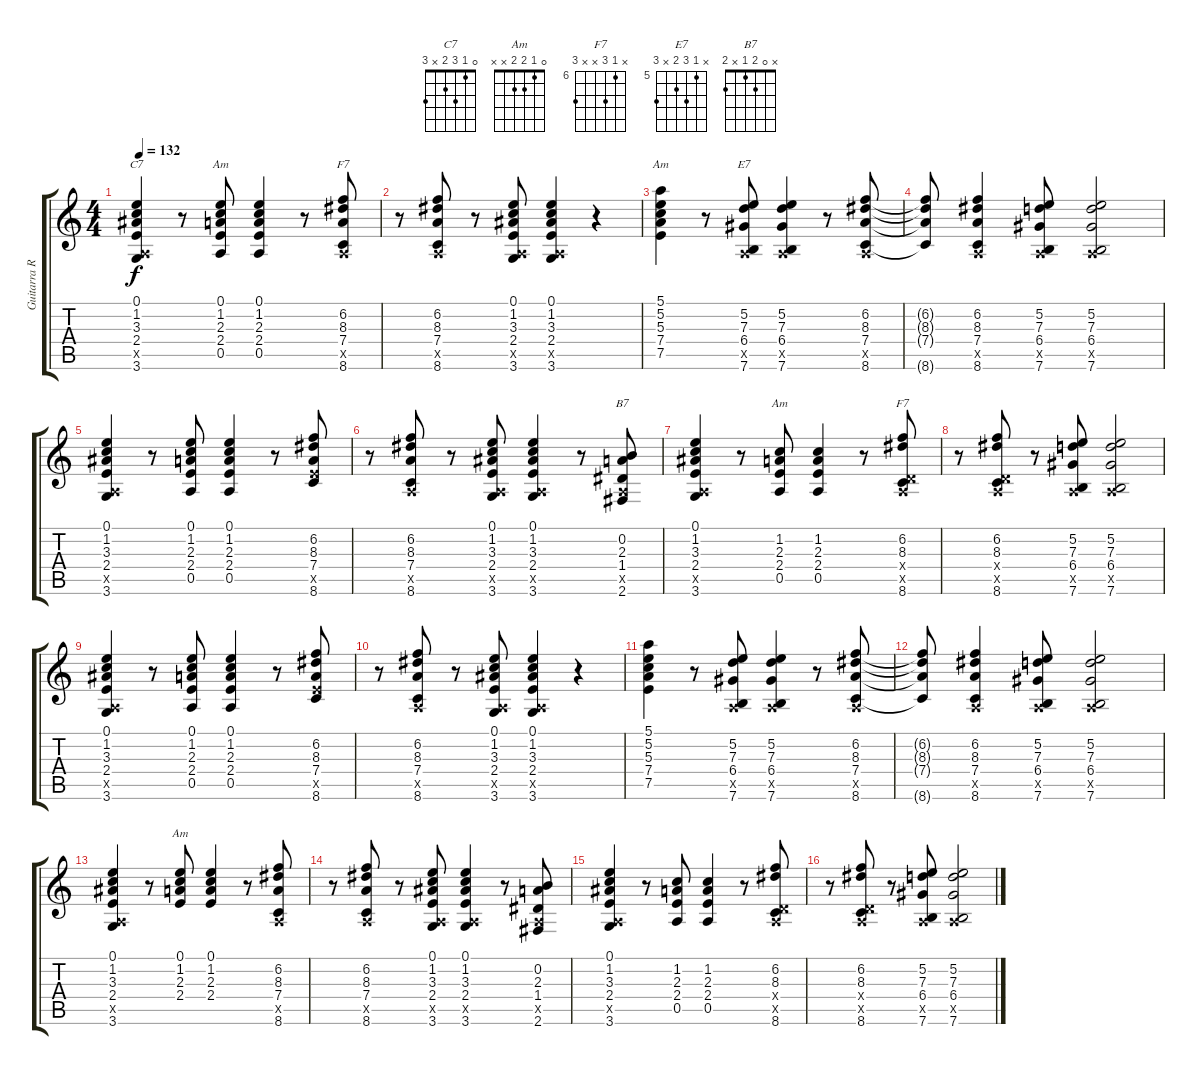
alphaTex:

\track ("Guitarra Ritmica" "Guitarra R") {instrument electricguitarmuted}
\staff {score tabs}
\tuning (E4 B3 G3 D3 A2 E2) {hide}
\chord ("C7" 0 1 3 2 x 3)
\chord ("Am" 0 1 2 2 0 x)
\chord ("F7" x 6 8 7 x 8) {firstfret 6}
\chord ("Am" 5 5 5 7 7 x) {firstfret 5}
\chord ("E7" x 5 7 6 x 7) {firstfret 5}
\chord ("B7" x 0 2 1 x 2)
\chord ("Am" x 1 2 2 0 x)
\chord ("F7" x 6 8 x x 8) {firstfret 6}
\chord ("Am" 0 1 2 2 x x)
\ts (4 4)
\tempo 132
\clef g2
\ks c
(0.1 1.2 3.3 2.4 0.5{x} 3.6).4{ch "C7" dy f} r.8 (0.1 1.2 2.3 2.4 0.5).8{ch "Am"} (0.1 1.2 2.3 2.4 0.5).4 r.8 (6.2 8.3 7.4 0.5{x} 8.6).8{ch "F7"} |
r.8 (6.2 8.3 7.4 0.5{x} 8.6).8 r.8 (0.1 1.2 3.3 2.4 0.5{x} 3.6).8 (0.1 1.2 3.3 2.4 0.5{x} 3.6).4 r.4 |
(5.1 5.2 5.3 7.4 7.5).4{ch "Am"} r.8 (5.2 7.3 6.4 0.5{x} 7.6).8{ch "E7"} (5.2 7.3 6.4 0.5{x} 7.6).4 r.8 (6.2 8.3 7.4 0.5{x} 8.6).8 |
(6.2{t} 8.3{t} 7.4{t} 8.6{t}).8 (6.2 8.3 7.4 0.5{x} 8.6).4 (5.2 7.3 6.4 0.5{x} 7.6).8 (5.2 7.3 6.4 0.5{x} 7.6).2 |
(0.1 1.2 3.3 2.4 0.5{x} 3.6).4 r.8 (0.1 1.2 2.3 2.4 0.5).8 (0.1 1.2 2.3 2.4 0.5).4 r.8 (6.2 8.3 7.4 7.5{x} 8.6).8 |
r.8 (6.2 8.3 7.4 0.5{x} 8.6).8 r.8 (0.1 1.2 3.3 2.4 0.5{x} 3.6).8 (0.1 1.2 3.3 2.4 0.5{x} 3.6).4 r.8 (0.2 2.3 1.4 0.5{x} 2.6).8{ch "B7"} |
(0.1 1.2 3.3 2.4 0.5{x} 3.6).4 r.8 (1.2 2.3 2.4 0.5).8{ch "Am"} (1.2 2.3 2.4 0.5).4 r.8 (6.2 8.3 0.4{x} 0.5{x} 8.6).8{ch "F7"} |
r.8 (6.2 8.3 0.4{x} 0.5{x} 8.6).8 r.8 (5.2 7.3 6.4 0.5{x} 7.6).8 (5.2 7.3 6.4 0.5{x} 7.6).2 |
(0.1 1.2 3.3 2.4 0.5{x} 3.6).4 r.8 (0.1 1.2 2.3 2.4 0.5).8 (0.1 1.2 2.3 2.4 0.5).4 r.8 (6.2 8.3 7.4 7.5{x} 8.6).8 |
r.8 (6.2 8.3 7.4 0.5{x} 8.6).8 r.8 (0.1 1.2 3.3 2.4 0.5{x} 3.6).8 (0.1 1.2 3.3 2.4 0.5{x} 3.6).4 r.4 |
(5.1 5.2 5.3 7.4 7.5).4 r.8 (5.2 7.3 6.4 0.5{x} 7.6).8 (5.2 7.3 6.4 0.5{x} 7.6).4 r.8 (6.2 8.3 7.4 0.5{x} 8.6).8 |
(6.2{t} 8.3{t} 7.4{t} 8.6{t}).8 (6.2 8.3 7.4 0.5{x} 8.6).4 (5.2 7.3 6.4 0.5{x} 7.6).8 (5.2 7.3 6.4 0.5{x} 7.6).2 |
(0.1 1.2 3.3 2.4 0.5{x} 3.6).4 r.8 (0.1 1.2 2.3 2.4).8{ch "Am"} (0.1 1.2 2.3 2.4).4 r.8 (6.2 8.3 7.4 0.5{x} 8.6).8 |
r.8 (6.2 8.3 7.4 0.5{x} 8.6).8 r.8 (0.1 1.2 3.3 2.4 0.5{x} 3.6).8 (0.1 1.2 3.3 2.4 0.5{x} 3.6).4 r.8 (0.2 2.3 1.4 0.5{x} 2.6).8 |
(0.1 1.2 3.3 2.4 0.5{x} 3.6).4 r.8 (1.2 2.3 2.4 0.5).8 (1.2 2.3 2.4 0.5).4 r.8 (6.2 8.3 0.4{x} 0.5{x} 8.6).8 |
r.8 (6.2 8.3 0.4{x} 0.5{x} 8.6).8 r.8 (5.2 7.3 6.4 0.5{x} 7.6).8 (5.2 7.3 6.4 0.5{x} 7.6).2
